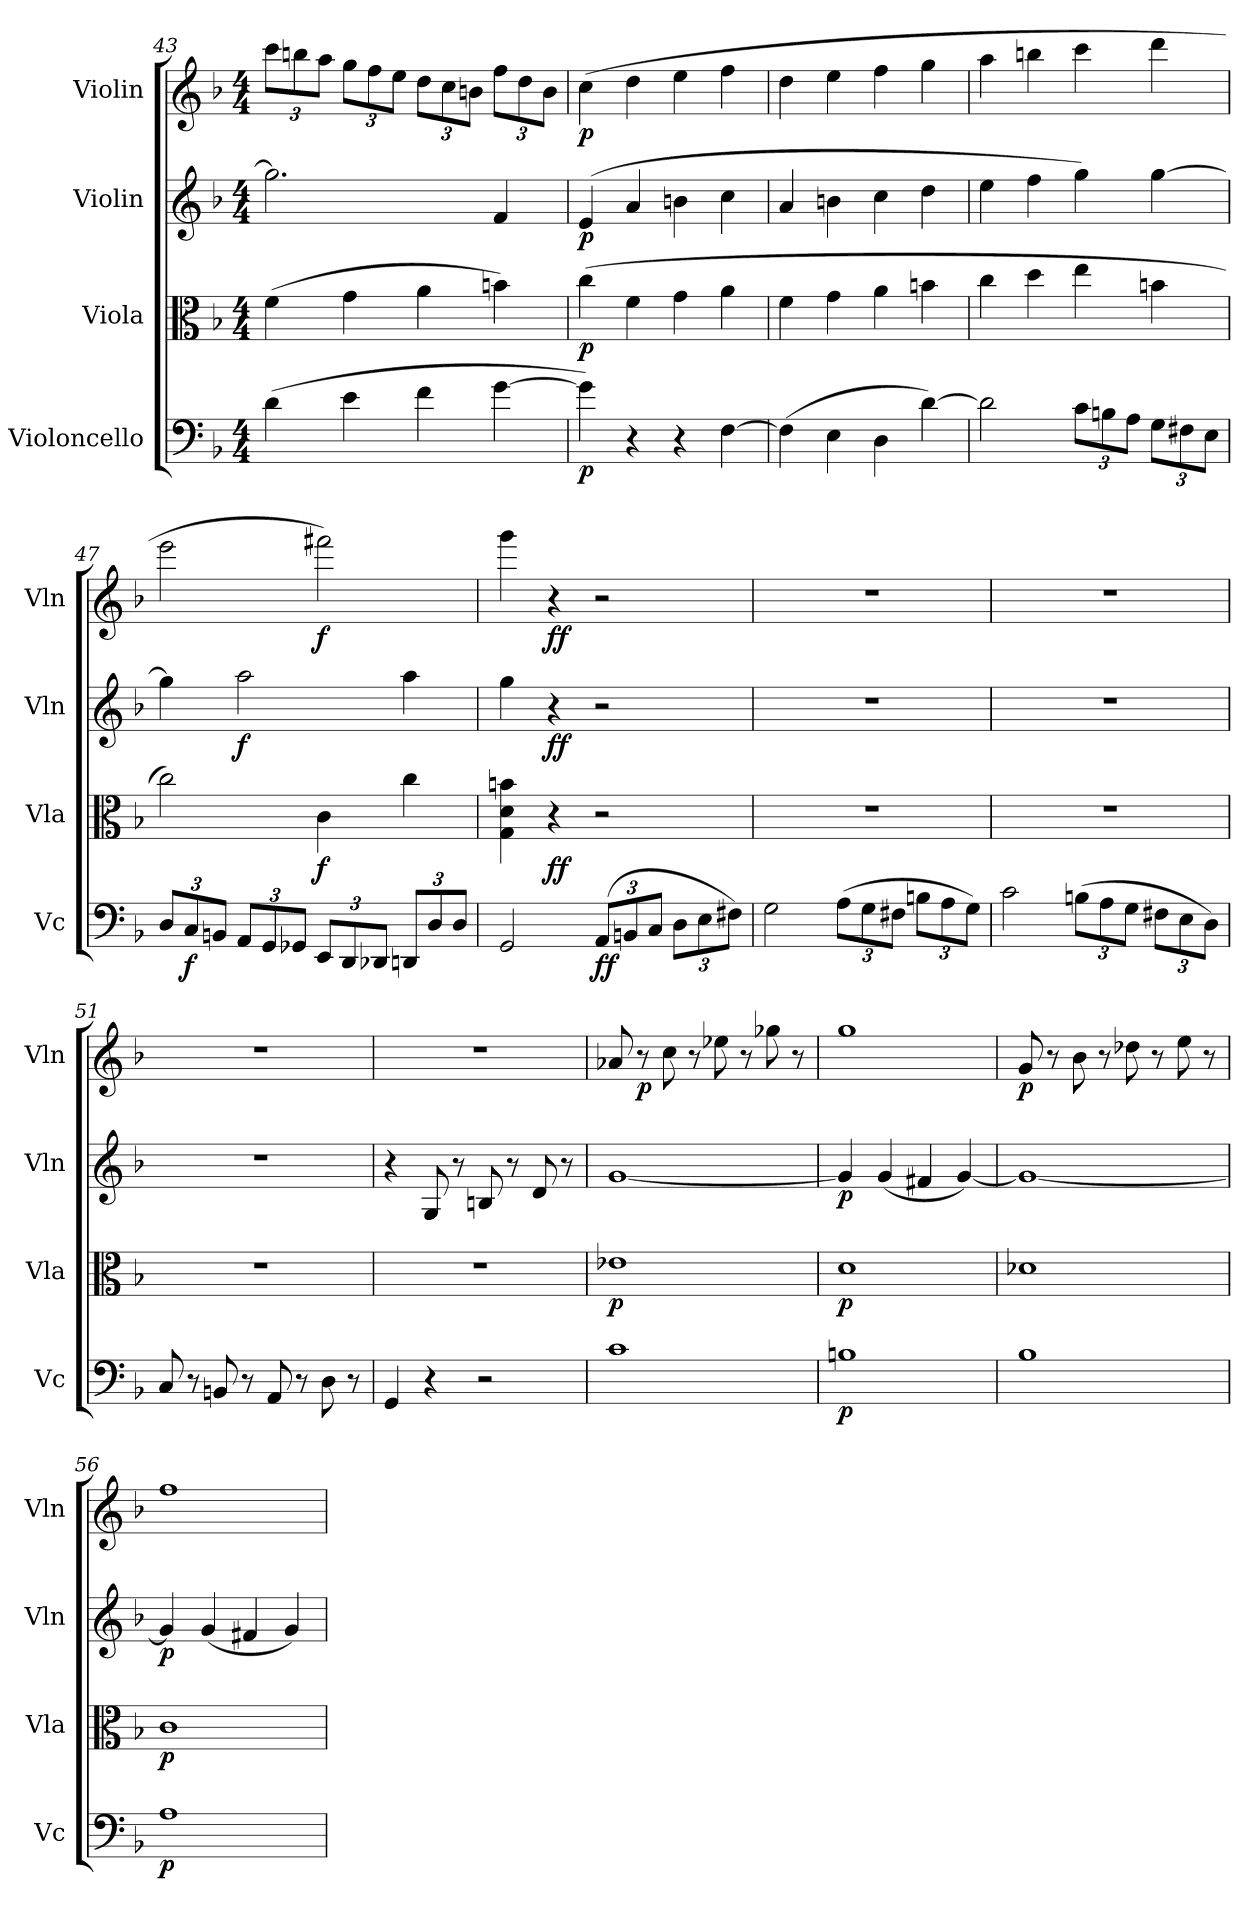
**kern	**dynam	**kern	**dynam	**kern	**dynam	**kern	**dynam
*part4	*part4	*part3	*part3	*part2	*part2	*part1	*part1
*staff4	*staff4	*staff3	*staff3	*staff2	*staff2	*staff1	*staff1
*I"Violoncello	*	*I"Viola	*	*I"Violin	*	*I"Violin	*
*I'Vc	*	*I'Vla	*	*I'Vln	*	*I'Vln	*
*clefF4	*	*clefC3	*	*clefG2	*	*clefG2	*
*k[b-]	*	*k[b-]	*	*k[b-]	*	*k[b-]	*
*M4/4	*	*M4/4	*	*M4/4	*	*M4/4	*
=43	=43	=43	=43	=43	=43	=43	=43
(4d\	.	(4f\	.	2.gg\]	.	12ccc\L	.
.	.	.	.	.	.	12bbn\	.
.	.	.	.	.	.	12aa\J	.
4e\	.	4g\	.	.	.	12gg\L	.
.	.	.	.	.	.	12ff\	.
.	.	.	.	.	.	12ee\J	.
4f\	.	4a\	.	.	.	12dd\L	.
.	.	.	.	.	.	12cc\	.
.	.	.	.	.	.	12bn\J	.
[4g\	.	4bn\)	.	4f/	.	12ff\L	.
.	.	.	.	.	.	12dd\	.
.	.	.	.	.	.	12b\J	.
=44	=44	=44	=44	=44	=44	=44	=44
4g\])	p	(4cc\	p	(4e/	p	(4cc\	p
4r	.	4f\	.	4a/	.	4dd\	.
4r	.	4g\	.	4bn\	.	4ee\	.
[4F\	.	4a\	.	4cc\	.	4ff\	.
=45	=45	=45	=45	=45	=45	=45	=45
(4F\]	.	4f\	.	4a/	.	4dd\	.
4E\	.	4g\	.	4bn\	.	4ee\	.
4D\	.	4a\	.	4cc\	.	4ff\	.
[4d\)	.	4bn\	.	4dd\	.	4gg\	.
=46	=46	=46	=46	=46	=46	=46	=46
2d\]	.	4cc\	.	4ee\	.	4aa\	.
.	.	4dd\	.	4ff\	.	4bbn\	.
12c\L	.	4ee\	.	4gg\)	.	4ccc\	.
12Bn\	.	.	.	.	.	.	.
12A\J	.	.	.	.	.	.	.
12G\L	.	4bn\	.	[4gg\	.	4ddd\	.
12F#X\	.	.	.	.	.	.	.
12E\J	.	.	.	.	.	.	.
=47	=47	=47	=47	=47	=47	=47	=47
12D/L	.	2cc\)	.	4gg\]	.	2eee\	.
12C/	f	.	.	.	.	.	.
12BBn/J	.	.	.	.	.	.	.
12AA/L	.	.	.	2aa\	f	.	.
12GG/	.	.	.	.	.	.	.
12GG-X/J	.	.	.	.	.	.	.
12EE/L	.	4c\	f	.	.	2fff#X\)	f
12DD/	.	.	.	.	.	.	.
12DD-X/J	.	.	.	.	.	.	.
12DDn/L	.	4cc\	.	4aa\	.	.	.
12D/	.	.	.	.	.	.	.
12D/J	.	.	.	.	.	.	.
=48	=48	=48	=48	=48	=48	=48	=48
2GG/	.	4G\ 4d\ 4bn\	.	4gg\	.	4ggg\	.
.	.	4r	ff	4r	ff	4r	ff
(12AA/L	ff	2r	.	2r	.	2r	.
12BBn/	.	.	.	.	.	.	.
12C/J	.	.	.	.	.	.	.
12D\L	.	.	.	.	.	.	.
12E\	.	.	.	.	.	.	.
12F#X\J)	.	.	.	.	.	.	.
=49	=49	=49	=49	=49	=49	=49	=49
2G\	.	1r	.	1r	.	1r	.
(12A\L	.	.	.	.	.	.	.
12G\	.	.	.	.	.	.	.
12F#X\J	.	.	.	.	.	.	.
12Bn\L	.	.	.	.	.	.	.
12A\	.	.	.	.	.	.	.
12G\J)	.	.	.	.	.	.	.
=50	=50	=50	=50	=50	=50	=50	=50
2c\	.	1r	.	1r	.	1r	.
(12Bn\L	.	.	.	.	.	.	.
12A\	.	.	.	.	.	.	.
12G\J	.	.	.	.	.	.	.
12F#X\L	.	.	.	.	.	.	.
12E\	.	.	.	.	.	.	.
12D\J)	.	.	.	.	.	.	.
=51	=51	=51	=51	=51	=51	=51	=51
8C/	.	1r	.	1r	.	1r	.
8r	.	.	.	.	.	.	.
8BBn/	.	.	.	.	.	.	.
8r	.	.	.	.	.	.	.
8AA/	.	.	.	.	.	.	.
8r	.	.	.	.	.	.	.
8D\	.	.	.	.	.	.	.
8r	.	.	.	.	.	.	.
=52	=52	=52	=52	=52	=52	=52	=52
4GG/	.	1r	.	4r	.	1r	.
4r	.	.	.	8G/	.	.	.
.	.	.	.	8r	.	.	.
2r	.	.	.	8Bn/	.	.	.
.	.	.	.	8r	.	.	.
.	.	.	.	8d/	.	.	.
.	.	.	.	8r	.	.	.
=53	=53	=53	=53	=53	=53	=53	=53
1c	.	1e-X	p	[1g	.	8a-X/	.
.	.	.	.	.	.	8r	p
.	.	.	.	.	.	8cc\	.
.	.	.	.	.	.	8r	.
.	.	.	.	.	.	8ee-X\	.
.	.	.	.	.	.	8r	.
.	.	.	.	.	.	8gg-X\	.
.	.	.	.	.	.	8r	.
=54	=54	=54	=54	=54	=54	=54	=54
1Bn	p	1d	p	4g/]	p	1gg	.
.	.	.	.	(4g/	.	.	.
.	.	.	.	4f#X/	.	.	.
.	.	.	.	[4g/)	.	.	.
=55	=55	=55	=55	=55	=55	=55	=55
1B-	.	1d-X	.	1g_	.	8g/	p
.	.	.	.	.	.	8r	.
.	.	.	.	.	.	8b-\	.
.	.	.	.	.	.	8r	.
.	.	.	.	.	.	8dd-X\	.
.	.	.	.	.	.	8r	.
.	.	.	.	.	.	8ee\	.
.	.	.	.	.	.	8r	.
=56	=56	=56	=56	=56	=56	=56	=56
1A	p	1c	p	4g/]	p	1ff	.
.	.	.	.	(4g/	.	.	.
.	.	.	.	4f#X/	.	.	.
.	.	.	.	4g/)	.	.	.
=	=	=	=	=	=	=	=
*-	*-	*-	*-	*-	*-	*-	*-
